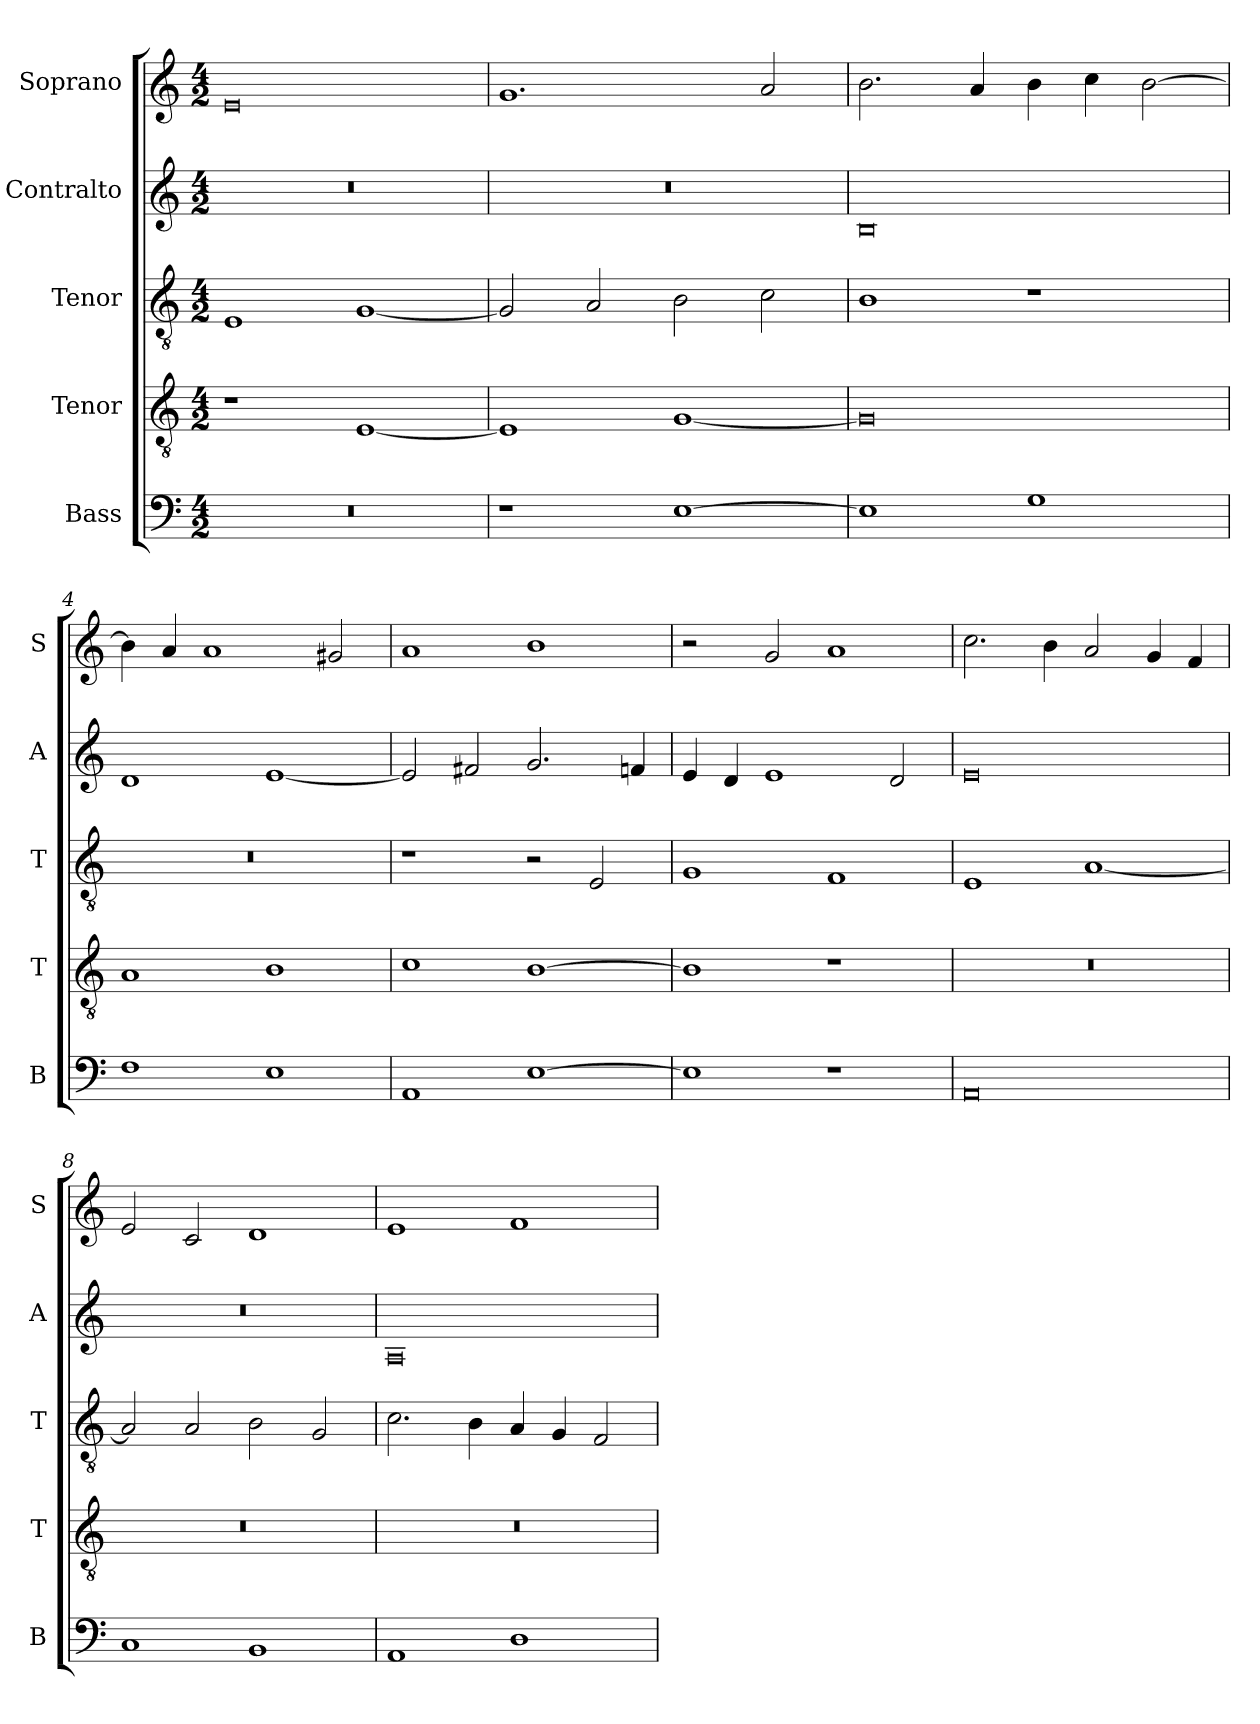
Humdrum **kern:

**kern	**kern	**kern	**kern	**kern
*part5	*part4	*part3	*part2	*part1
*staff5	*staff4	*staff3	*staff2	*staff1
*I"Bass	*I"Tenor	*I"Tenor	*I"Contralto	*I"Soprano
*I'B	*I'T	*I'T	*I'A	*I'S
*clefF4	*clefGv2	*clefGv2	*clefG2	*clefG2
*k[]	*k[]	*k[]	*k[]	*k[]
*E:phr	*E:phr	*E:phr	*E:phr	*E:phr
*M4/2	*M4/2	*M4/2	*M4/2	*M4/2
=1	=1	=1	=1	=1
0r	1r	1E	0r	0e
.	[1E	[1G	.	.
=2	=2	=2	=2	=2
1r	1E]	2G]	0r	1.g
.	.	2A	.	.
[1E	[1G	2B	.	.
.	.	2c	.	2a
=3	=3	=3	=3	=3
1E]	0G]	1B	0B	2.b
.	.	.	.	4a
1G	.	1r	.	4b
.	.	.	.	4cc
.	.	.	.	[2b
=4	=4	=4	=4	=4
1F	1A	0r	1d	4b]
.	.	.	.	4a
.	.	.	.	1a
1E	1B	.	[1e	.
.	.	.	.	2g#X
=5	=5	=5	=5	=5
1AA	1c	1r	2e]	1a
.	.	.	2f#X	.
[1E	[1B	2r	2.g	1b
.	.	2E	.	.
.	.	.	4fn	.
=6	=6	=6	=6	=6
1E]	1B]	1G	4e	2r
.	.	.	4d	.
.	.	.	1e	2g
1r	1r	1F	.	1a
.	.	.	2d	.
=7	=7	=7	=7	=7
0AA	0r	1E	0e	2.cc
.	.	.	.	4b
.	.	[1A	.	2a
.	.	.	.	4g
.	.	.	.	4f
=8	=8	=8	=8	=8
1C	0r	2A]	0r	2e
.	.	2A	.	2c
1BB	.	2B	.	1d
.	.	2G	.	.
=9	=9	=9	=9	=9
1AA	0r	2.c	0A	1e
.	.	4B	.	.
1D	.	4A	.	1f
.	.	4G	.	.
.	.	2F	.	.
=	=	=	=	=
*-	*-	*-	*-	*-
